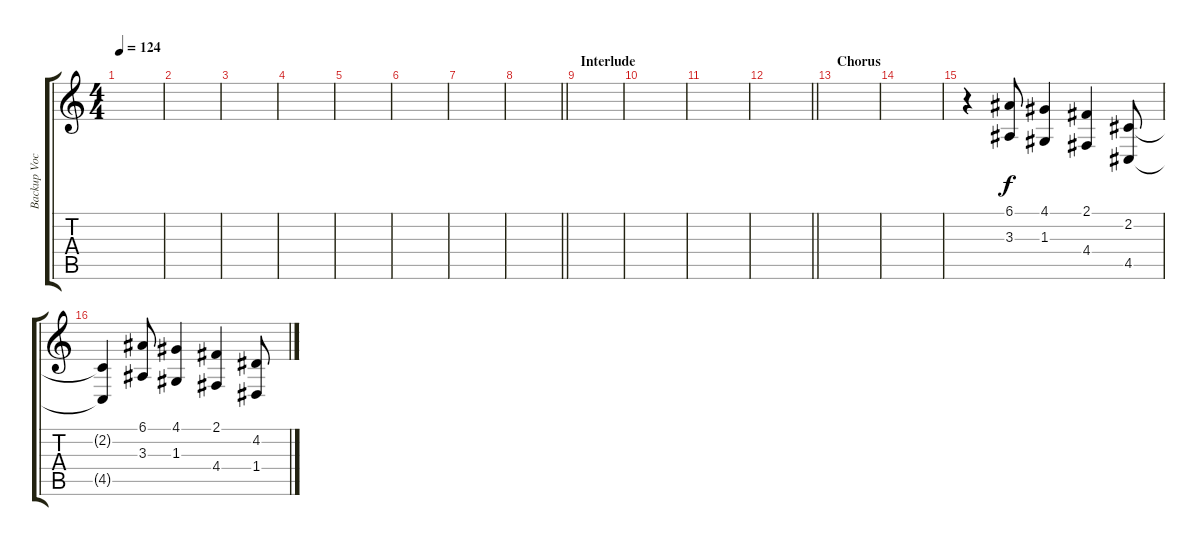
\track ("Backup Vocals" "Backup Voc") {instrument altosax}
\staff {score tabs}
\tuning (E4 B3 G3 D3 A2 E2) {hide}
\ts (4 4)
\tempo 124
\clef g2
\ks c
|
|
|
|
|
|
|
\barLineRight lightlight
|
\section ("" "Interlude")
|
|
|
\barLineRight lightlight
|
\section ("" "Chorus")
|
|
r.4 (6.1 3.3).8 (4.1 1.3).4{dy f} (2.1 4.4).4 (2.2 4.5).8 |
(2.2{t} 4.5{t}).4 (6.1 3.3).8 (4.1 1.3).4 (2.1 4.4).4 (4.2 1.4).8
